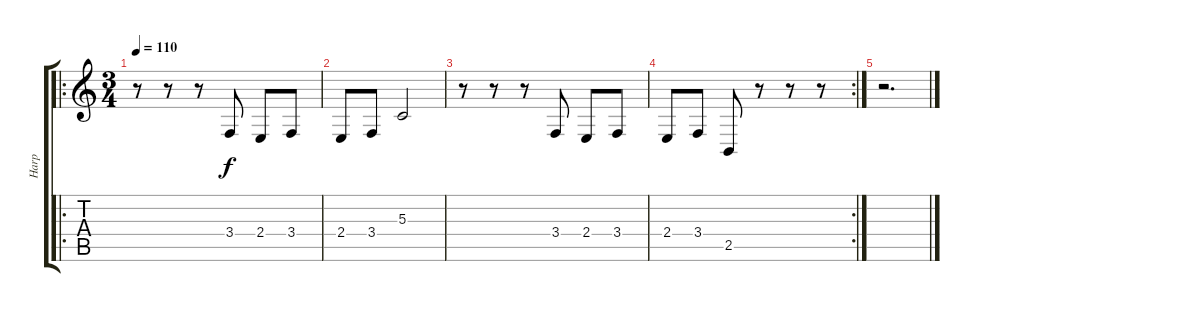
\track ("Harp" "Harp") {instrument orchestralharp}
\staff {score tabs}
\tuning (E4 B3 G3 D3 A2 E2) {hide}
\ro
\ts (3 4)
\tempo 110
\clef g2
\ks c
r.8{dy f} r.8 r.8 3.4.8 2.4.8 3.4.8 |
2.4.8 3.4.8 5.3.2 |
r.8 r.8 r.8 3.4.8 2.4.8 3.4.8 |
\rc 2
2.4.8 3.4.8 2.5.8 r.8 r.8 r.8 |
r.2{d}
